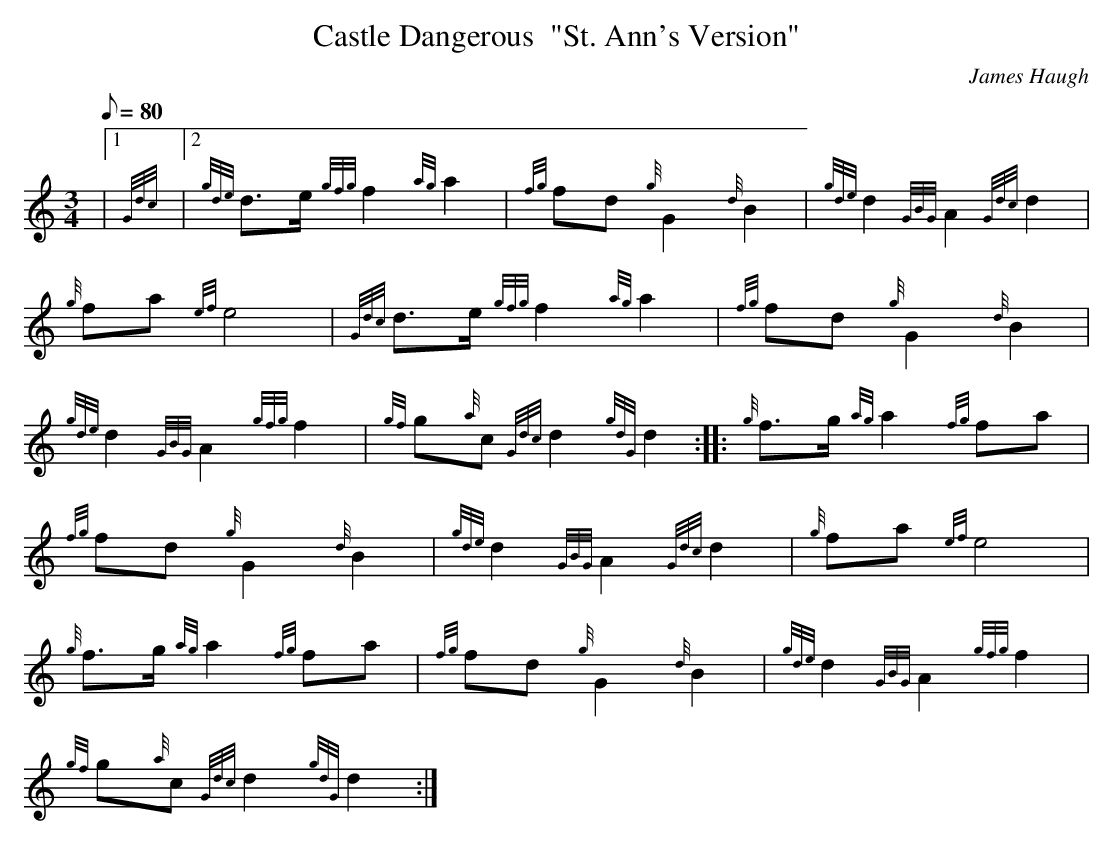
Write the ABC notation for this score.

X:1
T:Castle Dangerous  "St. Ann's Version"
M:3/4
L:1/8
Q:80
C:James Haugh
K:HP
|1 {Gdc}|2 {gde}d3/2e/2{gfg}f2{ag}a2 | \
{fg}fd{g}G2{d}B2 | \
{gde}d2{GBG}A2{Gdc}d2 |
{g}fa{ef}e4 | \
{Gdc}d3/2e/2{gfg}f2{ag}a2 | \
{fg}fd{g}G2{d}B2 |
{gde}d2{GBG}A2{gfg}f2 | \
{gf}g{a}c{Gdc}d2{gdG}d2 :: \
{g}f3/2g/2{ag}a2{fg}fa |
{fg}fd{g}G2{d}B2 | \
{gde}d2{GBG}A2{Gdc}d2 | \
{g}fa{ef}e4 |
{g}f3/2g/2{ag}a2{fg}fa | \
{fg}fd{g}G2{d}B2 | \
{gde}d2{GBG}A2{gfg}f2 |
{gf}g{a}c{Gdc}d2{gdG}d2 :|
